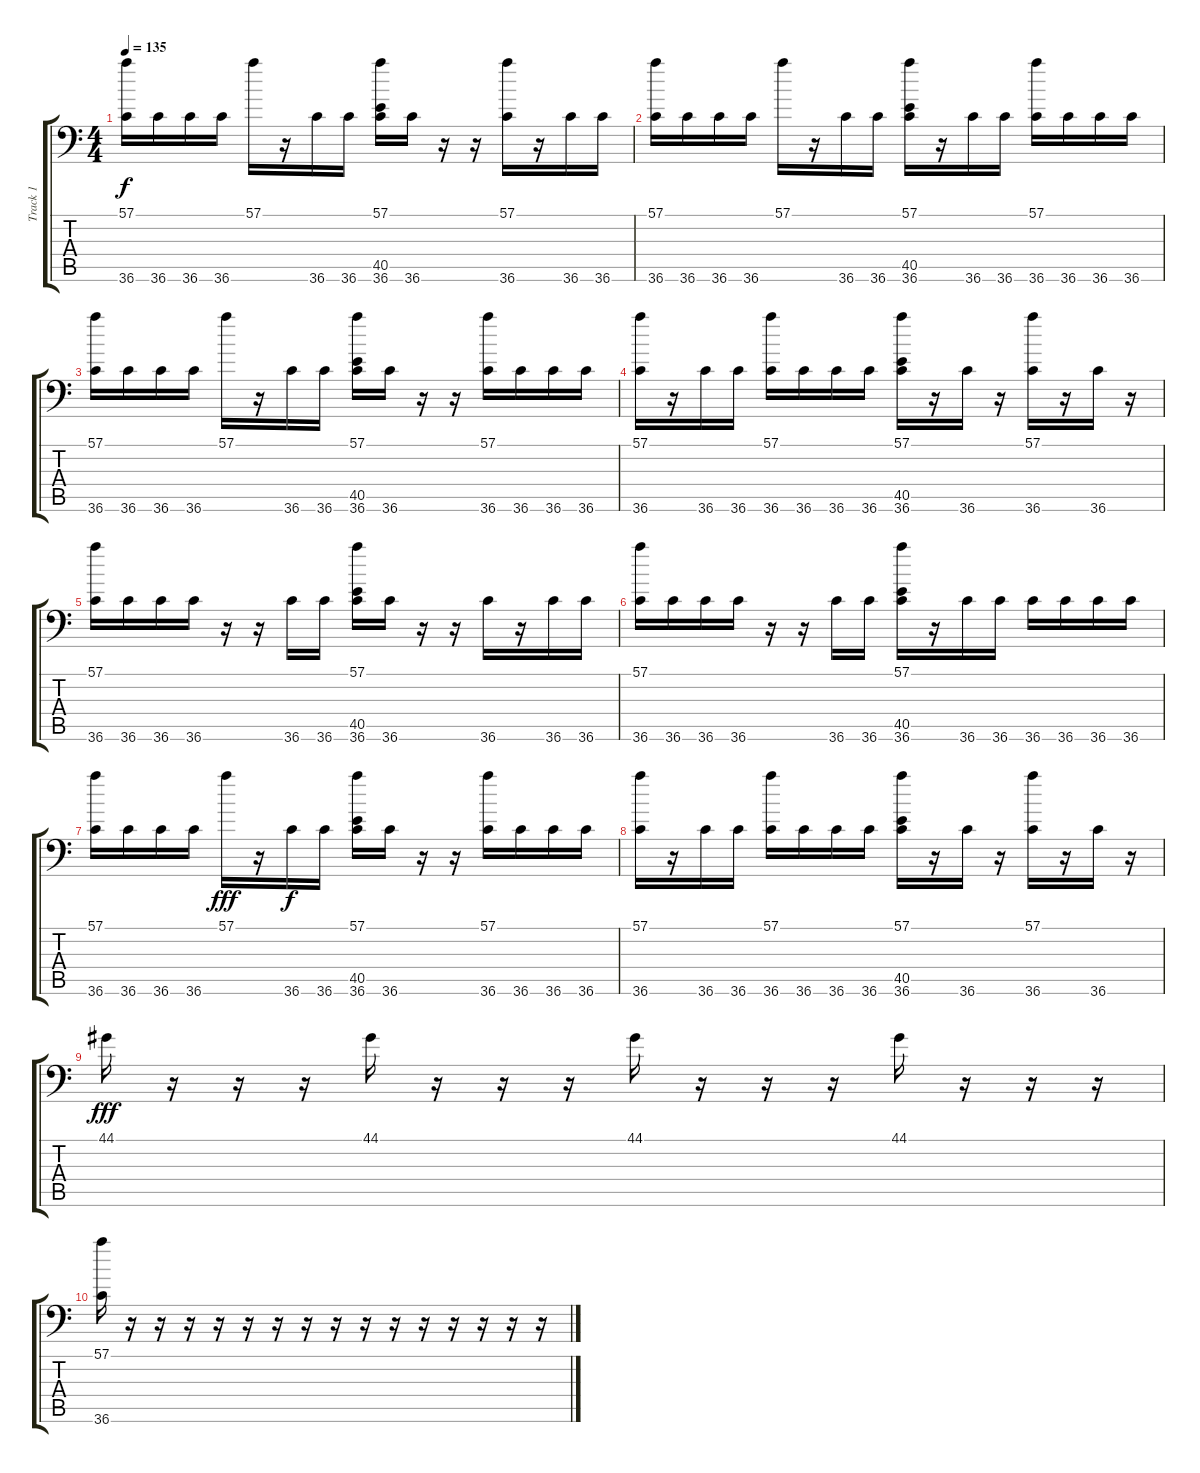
\track ("Track 1" "Track 1") {instrument acousticgrandpiano}
\staff {score tabs}
\tuning (C-1 C-1 C-1 C-1 C-1 C-1) {hide}
\ts (4 4)
\tempo 135
\clef f4
\ks c
(57.1 36.6).16{dy f} 36.6.16 36.6.16 36.6.16 57.1.16 r.16 36.6.16 36.6.16 (57.1 40.5 36.6).16 36.6.16 r.16 r.16 (57.1 36.6).16 r.16 36.6.16 36.6.16 |
(57.1 36.6).16 36.6.16 36.6.16 36.6.16 57.1.16 r.16 36.6.16 36.6.16 (57.1 40.5 36.6).16 r.16 36.6.16 36.6.16 (57.1 36.6).16 36.6.16 36.6.16 36.6.16 |
(57.1 36.6).16 36.6.16 36.6.16 36.6.16 57.1.16 r.16 36.6.16 36.6.16 (57.1 40.5 36.6).16 36.6.16 r.16 r.16 (57.1 36.6).16 36.6.16 36.6.16 36.6.16 |
(57.1 36.6).16 r.16 36.6.16 36.6.16 (57.1 36.6).16 36.6.16 36.6.16 36.6.16 (57.1 40.5 36.6).16 r.16 36.6.16 r.16 (57.1 36.6).16 r.16 36.6.16 r.16 |
(57.1 36.6).16 36.6.16 36.6.16 36.6.16 r.16 r.16 36.6.16 36.6.16 (57.1 40.5 36.6).16 36.6.16 r.16 r.16 36.6.16 r.16 36.6.16 36.6.16 |
(57.1 36.6).16 36.6.16 36.6.16 36.6.16 r.16 r.16 36.6.16 36.6.16 (57.1 40.5 36.6).16 r.16 36.6.16 36.6.16 36.6.16 36.6.16 36.6.16 36.6.16 |
(57.1 36.6).16 36.6.16 36.6.16 36.6.16 57.1.16{dy fff} r.16 36.6.16{dy f} 36.6.16 (57.1 40.5 36.6).16 36.6.16 r.16 r.16 (57.1 36.6).16 36.6.16 36.6.16 36.6.16 |
(57.1 36.6).16 r.16 36.6.16 36.6.16 (57.1 36.6).16 36.6.16 36.6.16 36.6.16 (57.1 40.5 36.6).16 r.16 36.6.16 r.16 (57.1 36.6).16 r.16 36.6.16 r.16 |
44.1.16{dy fff} r.16 r.16 r.16 44.1.16 r.16 r.16 r.16 44.1.16 r.16 r.16 r.16 44.1.16 r.16 r.16 r.16 |
(57.1 36.6).16 r.16 r.16 r.16 r.16 r.16 r.16 r.16 r.16 r.16 r.16 r.16 r.16 r.16 r.16 r.16
